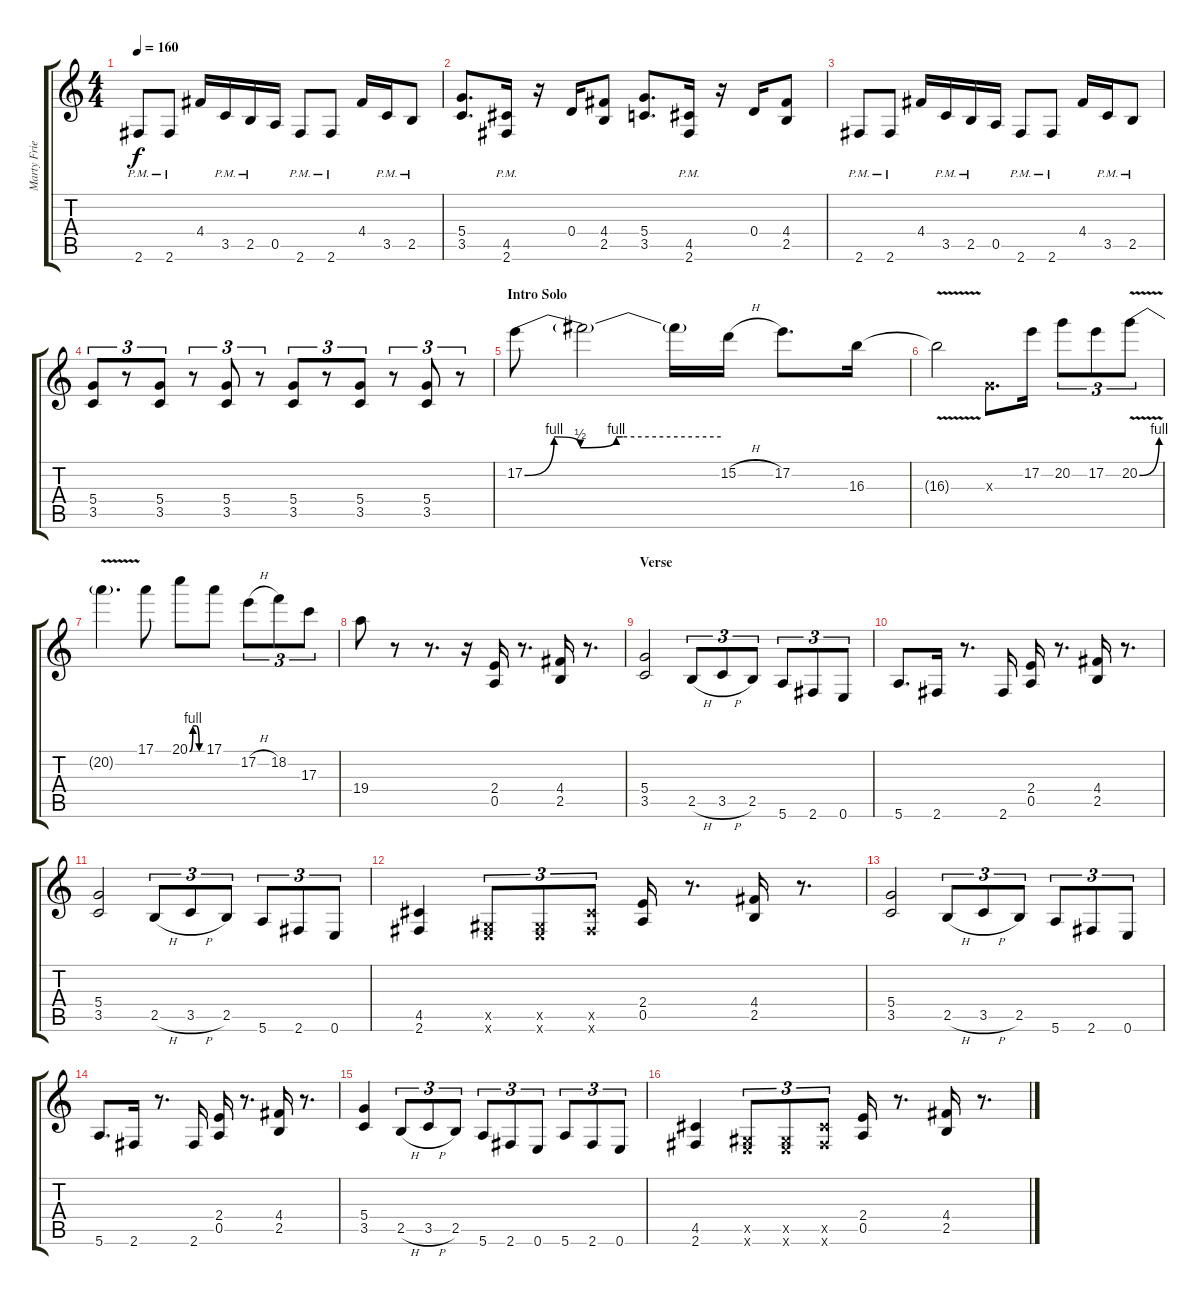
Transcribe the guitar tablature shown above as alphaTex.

\track ("Marty Friedman" "Marty Frie") {instrument distortionguitar}
\staff {score tabs}
\tuning (E4 B3 G3 D3 A2 E2) {hide}
\ts (4 4)
\tempo 160
\clef g2
\ks c
2.6{pm}.8{dy f} 2.6{pm}.8 4.4.16 3.5{pm}.16 2.5{pm}.16 0.5.16 2.6{pm}.8 2.6{pm}.8 4.4.16 3.5{pm}.16 2.5{pm}.8 |
(5.4 3.5).8{d} (4.5 2.6{pm}).16 r.16 0.4.16 (4.4 2.5).8 (5.4 3.5).8{d} (4.5 2.6{pm}).16 r.16 0.4.16 (4.4 2.5).8 |
2.6{pm}.8 2.6{pm}.8 4.4.16 3.5{pm}.16 2.5{pm}.16 0.5.16 2.6{pm}.8 2.6{pm}.8 4.4.16 3.5{pm}.16 2.5{pm}.8 |
(5.4 3.5).8{tu (3 2)} r.8{tu (3 2)} (5.4 3.5).8{tu (3 2)} r.8{tu (3 2)} (5.4 3.5).8{tu (3 2)} r.8{tu (3 2)} (5.4 3.5).8{tu (3 2)} r.8{tu (3 2)} (5.4 3.5).8{tu (3 2)} r.8{tu (3 2)} (5.4 3.5).8{tu (3 2)} r.8{tu (3 2)} |
\section ("" "Intro Solo")
17.2{be (custom 0 0 9 4 17 2 28 4 30 4 60 4)}.8 17.2{t}.2 17.2{t}.16 15.2{h}.16 17.2.8{d} 16.3.16 |
16.3{v t}.2 0.3{x}.8{d} 17.2.16 20.2.8{tu (3 2)} 17.2.8{tu (3 2)} 20.2{be (bend 0 0 60 4) v}.8{tu (3 2)} |
20.2{v t}.4{d} 17.1.8 20.1{be (custom 0 0 15 4 30 4 45 0 60 0)}.8 17.1.8 17.2{h}.8{tu (3 2)} 18.2.8{tu (3 2)} 17.3.8{tu (3 2)} |
19.4.8 r.8 r.8{d} r.16 (2.4 0.5).16 r.8{d} (4.4 2.5).16 r.8{d} |
\section ("" "Verse")
(5.4 3.5).2 2.5{h}.8{tu (3 2)} 3.5{h}.8{tu (3 2)} 2.5.8{tu (3 2)} 5.6.8{tu (3 2)} 2.6.8{tu (3 2)} 0.6.8{tu (3 2)} |
5.6.8{d} 2.6.16 r.8{d} 2.6.16 (2.4 0.5).16 r.8{d} (4.4 2.5).16 r.8{d} |
(5.4 3.5).2 2.5{h}.8{tu (3 2)} 3.5{h}.8{tu (3 2)} 2.5.8{tu (3 2)} 5.6.8{tu (3 2)} 2.6.8{tu (3 2)} 0.6.8{tu (3 2)} |
(4.5 2.6).4 (-1.5{x} 0.6{x}).8{tu (3 2)} (-1.5{x} 0.6{x}).8{tu (3 2)} (4.5{x} 2.6{x}).8{tu (3 2)} (2.4 0.5).16 r.8{d} (4.4 2.5).16 r.8{d} |
(5.4 3.5).2 2.5{h}.8{tu (3 2)} 3.5{h}.8{tu (3 2)} 2.5.8{tu (3 2)} 5.6.8{tu (3 2)} 2.6.8{tu (3 2)} 0.6.8{tu (3 2)} |
5.6.8{d} 2.6.16 r.8{d} 2.6.16 (2.4 0.5).16 r.8{d} (4.4 2.5).16 r.8{d} |
(5.4 3.5).4 2.5{h}.8{tu (3 2)} 3.5{h}.8{tu (3 2)} 2.5.8{tu (3 2)} 5.6.8{tu (3 2)} 2.6.8{tu (3 2)} 0.6.8{tu (3 2)} 5.6.8{tu (3 2)} 2.6.8{tu (3 2)} 0.6.8{tu (3 2)} |
(4.5 2.6).4 (-1.5{x} 0.6{x}).8{tu (3 2)} (-1.5{x} 0.6{x}).8{tu (3 2)} (4.5{x} 2.6{x}).8{tu (3 2)} (2.4 0.5).16 r.8{d} (4.4 2.5).16 r.8{d}
